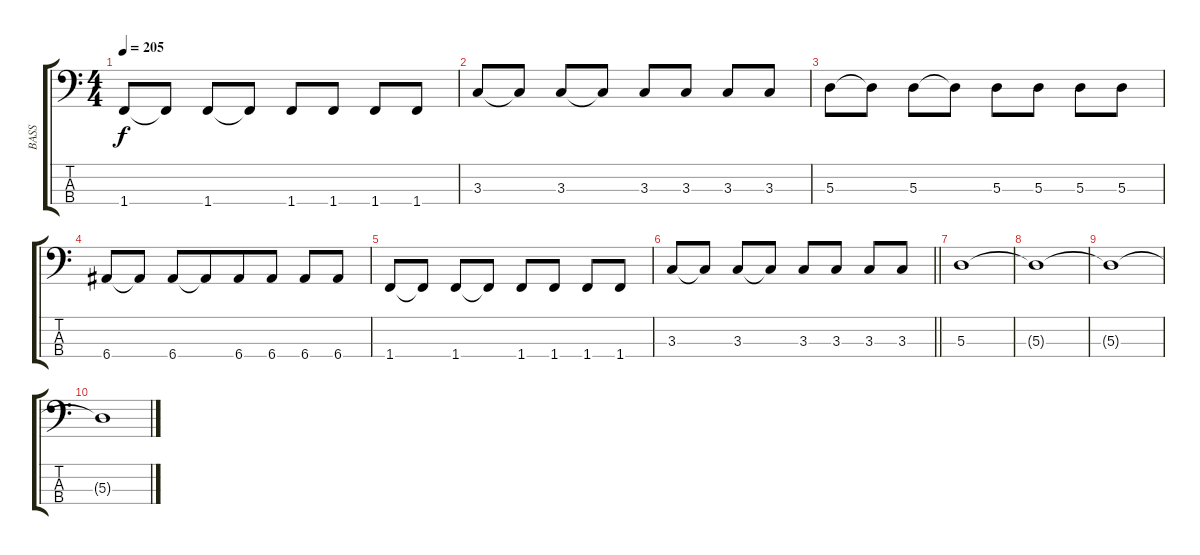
\track ("BASS" "BASS") {instrument electricbasspick}
\staff {score tabs}
\tuning (G2 D2 A1 E1) {hide}
\ts (4 4)
\tempo 205
\clef f4
\ks c
1.4.8{dy f} 1.4{t}.8 1.4.8 1.4{t}.8 1.4.8 1.4.8 1.4.8 1.4.8 |
3.3.8 3.3{t}.8 3.3.8 3.3{t}.8 3.3.8 3.3.8 3.3.8 3.3.8 |
5.3.8 5.3{t}.8 5.3.8 5.3{t}.8 5.3.8 5.3.8 5.3.8 5.3.8 |
6.4.8 6.4{t}.8 6.4.8 6.4{t}.8{beam merge} 6.4.8 6.4.8 6.4.8 6.4.8 |
1.4.8 1.4{t}.8 1.4.8 1.4{t}.8 1.4.8 1.4.8 1.4.8 1.4.8 |
\barLineRight lightlight
3.3.8 3.3{t}.8 3.3.8 3.3{t}.8 3.3.8 3.3.8 3.3.8 3.3.8 |
5.3.1 |
5.3{t}.1 |
5.3{t}.1 |
5.3{t}.1
